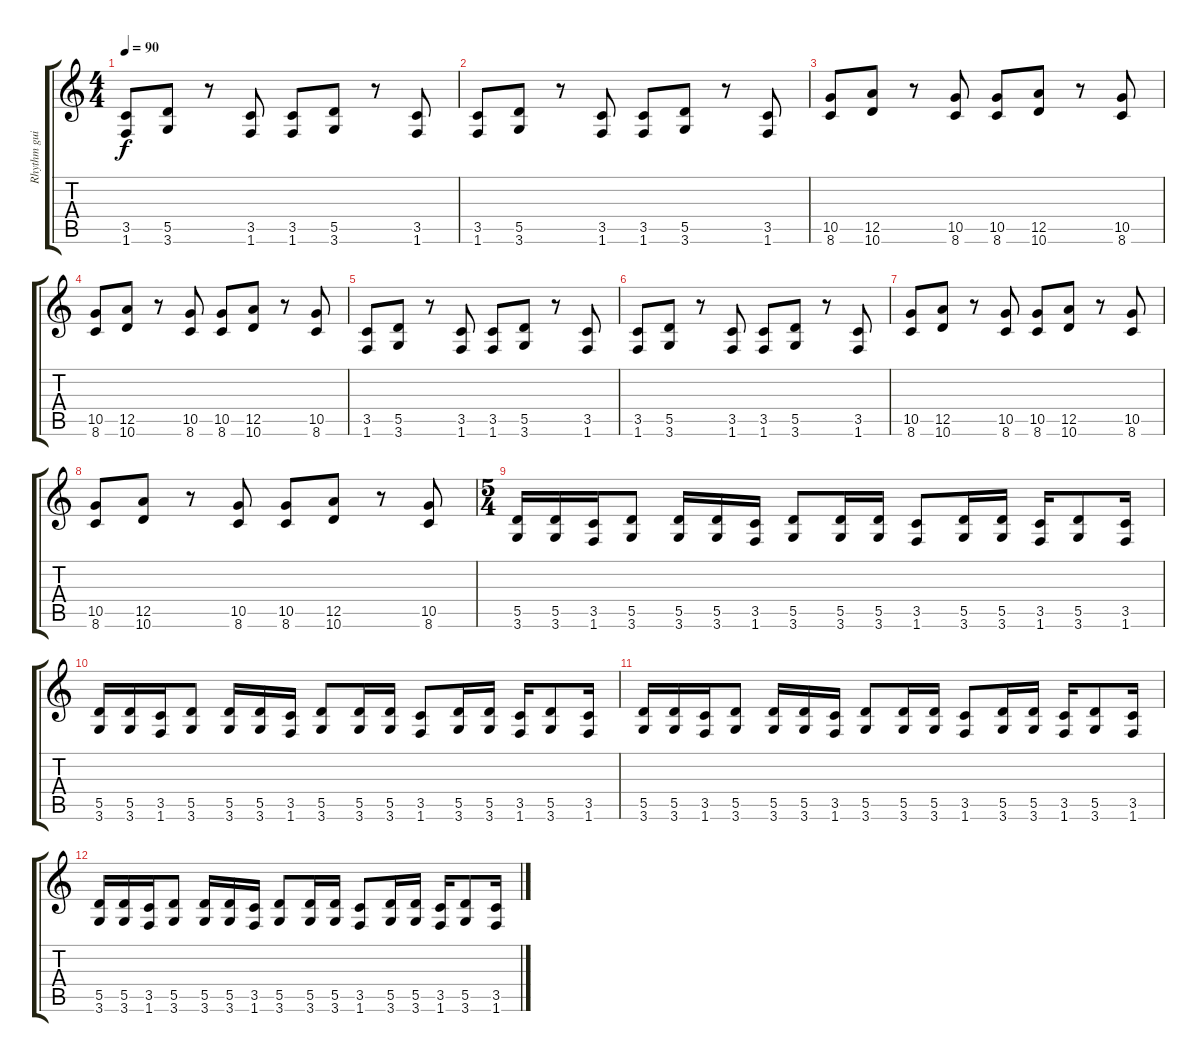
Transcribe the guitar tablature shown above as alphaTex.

\track ("Rhythm guitar" "Rhythm gui") {instrument acousticguitarnylon}
\staff {score tabs}
\tuning (E4 B3 G3 D3 A2 E2) {hide}
\ts (4 4)
\tempo 90
\clef g2
\ks c
(3.5 1.6).8{dy f instrument acousticguitarnylon} (5.5 3.6).8 r.8 (3.5 1.6).8 (3.5 1.6).8 (5.5 3.6).8 r.8 (3.5 1.6).8 |
(3.5 1.6).8 (5.5 3.6).8 r.8 (3.5 1.6).8 (3.5 1.6).8 (5.5 3.6).8 r.8 (3.5 1.6).8 |
(10.5 8.6).8 (12.5 10.6).8 r.8 (10.5 8.6).8 (10.5 8.6).8 (12.5 10.6).8 r.8 (10.5 8.6).8 |
(10.5 8.6).8 (12.5 10.6).8 r.8 (10.5 8.6).8 (10.5 8.6).8 (12.5 10.6).8 r.8 (10.5 8.6).8 |
(3.5 1.6).8 (5.5 3.6).8 r.8 (3.5 1.6).8 (3.5 1.6).8 (5.5 3.6).8 r.8 (3.5 1.6).8 |
(3.5 1.6).8 (5.5 3.6).8 r.8 (3.5 1.6).8 (3.5 1.6).8 (5.5 3.6).8 r.8 (3.5 1.6).8 |
(10.5 8.6).8 (12.5 10.6).8 r.8 (10.5 8.6).8 (10.5 8.6).8 (12.5 10.6).8 r.8 (10.5 8.6).8 |
(10.5 8.6).8 (12.5 10.6).8 r.8 (10.5 8.6).8 (10.5 8.6).8 (12.5 10.6).8 r.8 (10.5 8.6).8 |
\ts (5 4)
(5.5 3.6).16 (5.5 3.6).16 (3.5 1.6).16 (5.5 3.6).8 (5.5 3.6).16 (5.5 3.6).16 (3.5 1.6).16 (5.5 3.6).8 (5.5 3.6).16 (5.5 3.6).16 (3.5 1.6).8 (5.5 3.6).16 (5.5 3.6).16 (3.5 1.6).16 (5.5 3.6).8 (3.5 1.6).16 |
(5.5 3.6).16 (5.5 3.6).16 (3.5 1.6).16 (5.5 3.6).8 (5.5 3.6).16 (5.5 3.6).16 (3.5 1.6).16 (5.5 3.6).8 (5.5 3.6).16 (5.5 3.6).16 (3.5 1.6).8 (5.5 3.6).16 (5.5 3.6).16 (3.5 1.6).16 (5.5 3.6).8 (3.5 1.6).16 |
(5.5 3.6).16 (5.5 3.6).16 (3.5 1.6).16 (5.5 3.6).8 (5.5 3.6).16 (5.5 3.6).16 (3.5 1.6).16 (5.5 3.6).8 (5.5 3.6).16 (5.5 3.6).16 (3.5 1.6).8 (5.5 3.6).16 (5.5 3.6).16 (3.5 1.6).16 (5.5 3.6).8 (3.5 1.6).16 |
(5.5 3.6).16 (5.5 3.6).16 (3.5 1.6).16 (5.5 3.6).8 (5.5 3.6).16 (5.5 3.6).16 (3.5 1.6).16 (5.5 3.6).8 (5.5 3.6).16 (5.5 3.6).16 (3.5 1.6).8 (5.5 3.6).16 (5.5 3.6).16 (3.5 1.6).16 (5.5 3.6).8 (3.5 1.6).16
